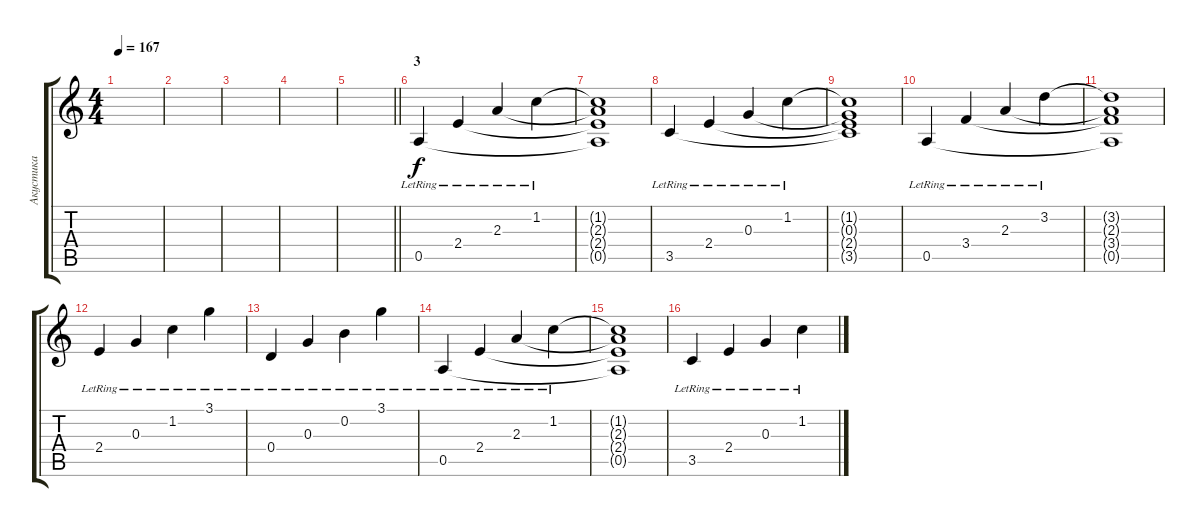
\track ("Акустика" "Акустика") {instrument acousticguitarsteel}
\staff {score tabs}
\tuning (E4 B3 G3 D3 A2 E2) {hide}
\ts (4 4)
\tempo 167
\clef g2
\ks c
|
|
|
|
\barLineRight lightlight
|
\section ("" "3")
0.5{lr}.4 2.4{lr}.4 2.3{lr}.4 1.2{lr}.4 |
(1.2{t} 2.3{t} 2.4{t} 0.5{t}).1 |
3.5{lr}.4 2.4{lr}.4 0.3{lr}.4 1.2{lr}.4 |
(1.2{t} 0.3{t} 2.4{t} 3.5{t}).1 |
0.5{lr}.4 3.4{lr}.4 2.3{lr}.4 3.2{lr}.4 |
(3.2{t} 2.3{t} 3.4{t} 0.5{t}).1 |
2.4{lr}.4 0.3{lr}.4 1.2{lr}.4 3.1{lr}.4 |
0.4{lr}.4 0.3{lr}.4 0.2{lr}.4 3.1{lr}.4 |
0.5{lr}.4 2.4{lr}.4 2.3{lr}.4 1.2{lr}.4 |
(1.2{t} 2.3{t} 2.4{t} 0.5{t}).1 |
3.5{lr}.4 2.4{lr}.4 0.3{lr}.4 1.2{lr}.4
